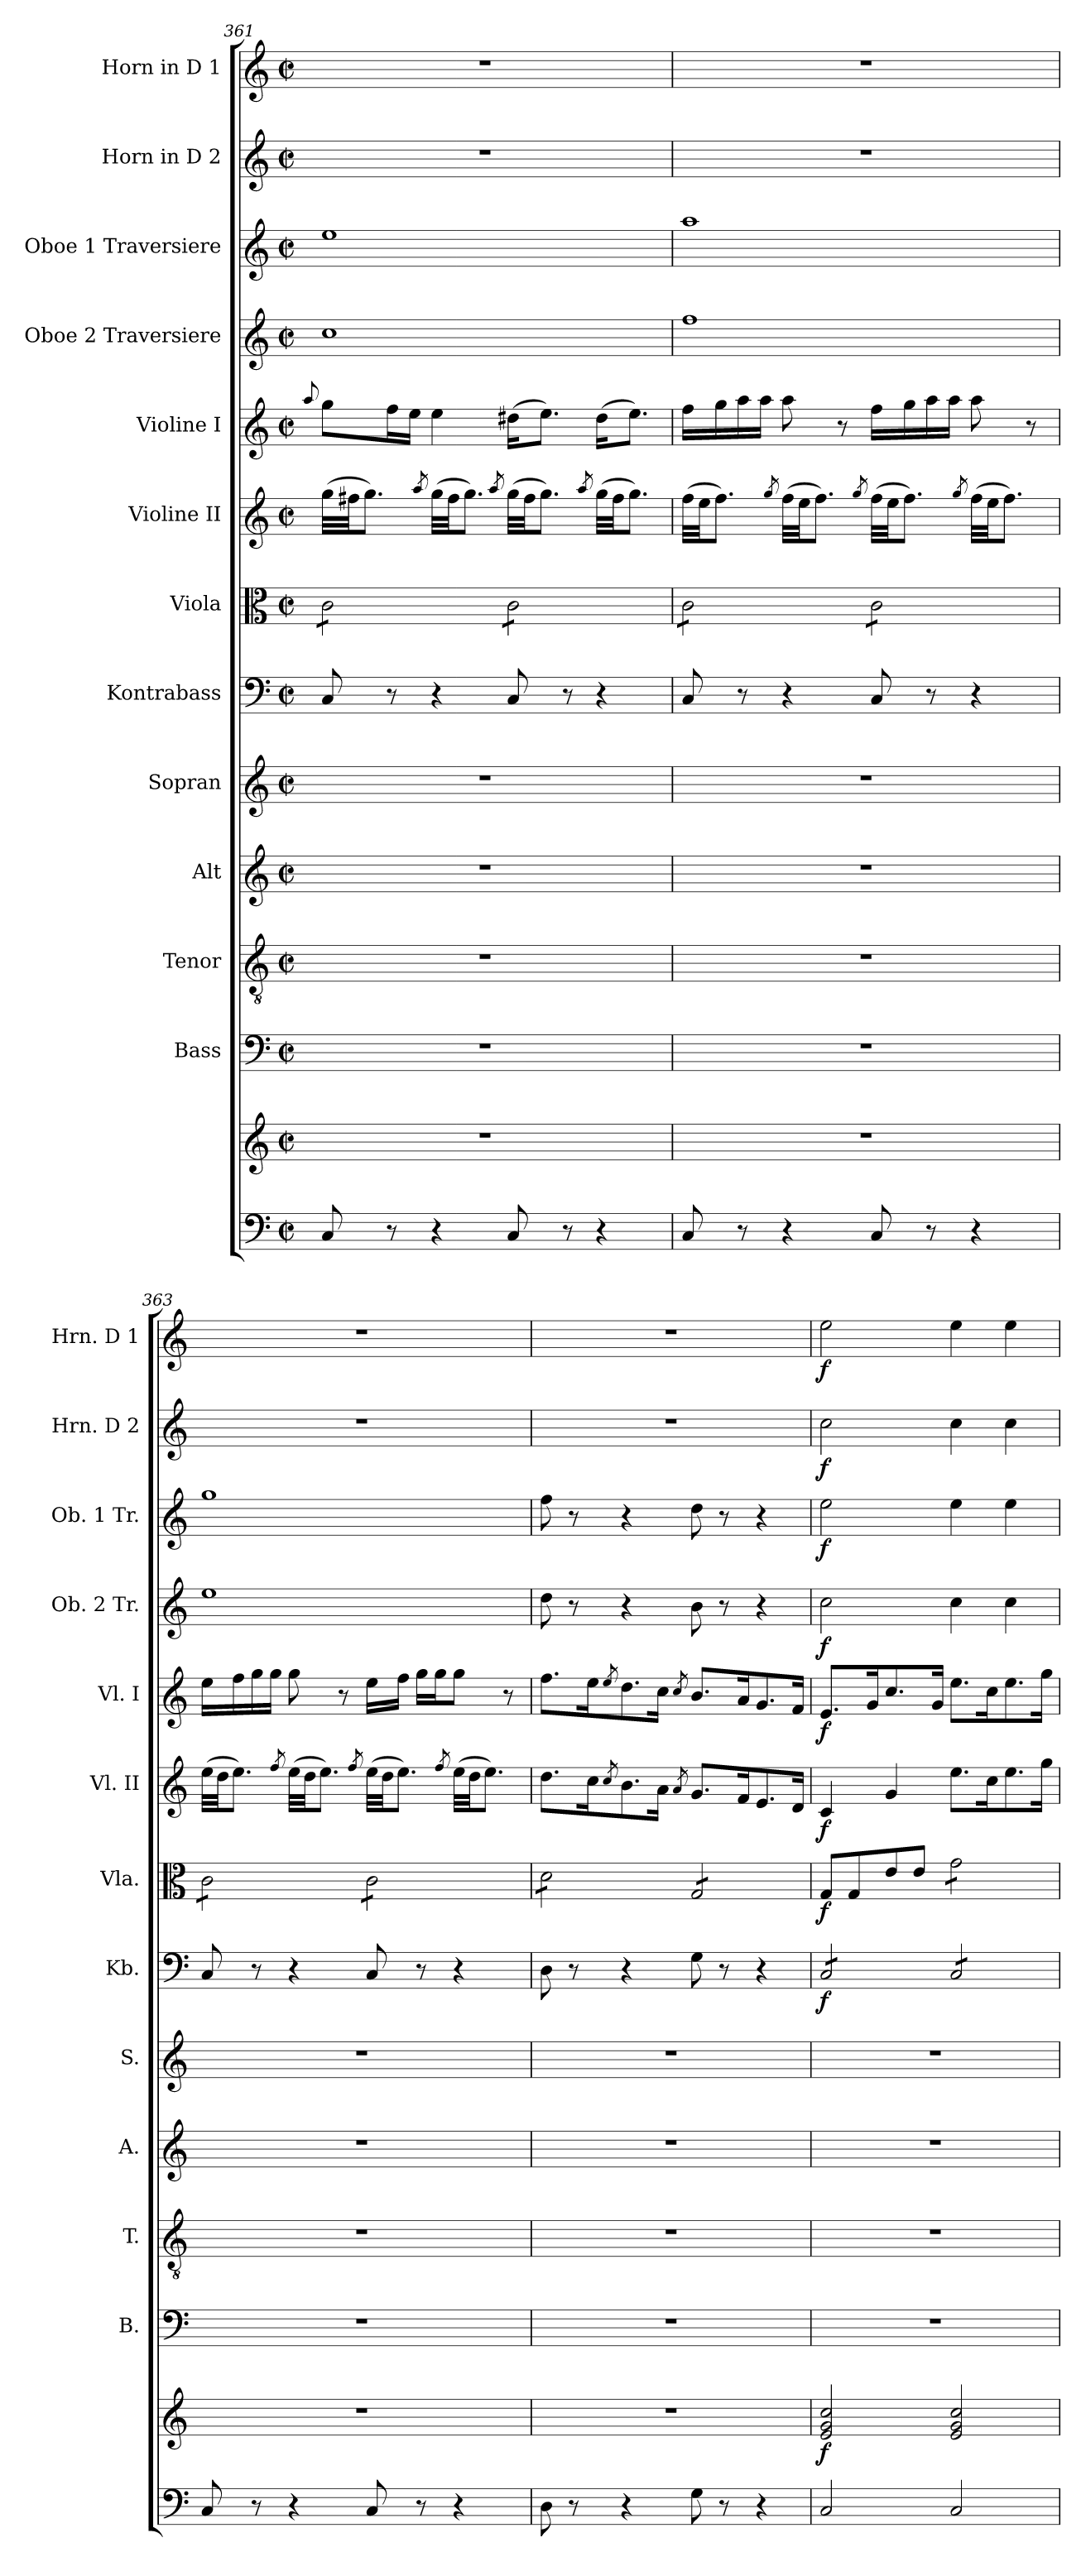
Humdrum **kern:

**kern	**kern	**dynam	**kern	**kern	**kern	**kern	**kern	**dynam	**kern	**dynam	**kern	**dynam	**kern	**dynam	**kern	**dynam	**kern	**dynam	**kern	**dynam	**kern	**dynam
*part13	*part13	*part13	*part12	*part11	*part10	*part9	*part8	*part8	*part7	*part7	*part6	*part6	*part5	*part5	*part4	*part4	*part3	*part3	*part2	*part2	*part1	*part1
*staff14	*staff13	*staff13/14	*staff12	*staff11	*staff10	*staff9	*staff8	*staff8	*staff7	*staff7	*staff6	*staff6	*staff5	*staff5	*staff4	*staff4	*staff3	*staff3	*staff2	*staff2	*staff1	*staff1
*	*	*	*I"Bass	*I"Tenor	*I"Alt	*I"Sopran	*I"Kontrabass	*	*I"Viola	*	*I"Violine II	*	*I"Violine I	*	*I"Oboe 2 Traversiere	*	*I"Oboe 1 Traversiere	*	*I"Horn in D 2	*	*I"Horn in D 1	*
*	*	*	*I'B.	*I'T.	*I'A.	*I'S.	*I'Kb.	*	*I'Vla.	*	*I'Vl. II	*	*I'Vl. I	*	*I'Ob. 2 Tr.	*	*I'Ob. 1 Tr.	*	*I'Hrn. D 2	*	*I'Hrn. D 1	*
!!LO:PB:g=z
*clefF4	*clefG2	*	*clefF4	*clefGv2	*clefG2	*clefG2	*clefF4	*	*clefC3	*	*clefG2	*	*clefG2	*	*clefG2	*	*clefG2	*	*clefG2	*	*clefG2	*
*	*	*	*	*	*	*	*ITrd7c12	*	*	*	*	*	*	*	*	*	*	*	*ITrd7c12	*	*ITrd7c12	*
*k[]	*k[]	*	*k[]	*k[]	*k[]	*k[]	*k[]	*	*k[]	*	*k[]	*	*k[]	*	*k[]	*	*k[]	*	*k[]	*	*k[]	*
*C:	*C:	*	*C:	*C:	*C:	*C:	*C:	*	*C:	*	*C:	*	*C:	*	*C:	*	*C:	*	*C:	*	*C:	*
*M2/2	*M2/2	*	*M2/2	*M2/2	*M2/2	*M2/2	*M2/2	*	*M2/2	*	*M2/2	*	*M2/2	*	*M2/2	*	*M2/2	*	*M2/2	*	*M2/2	*
*met(c|)	*met(c|)	*	*met(c|)	*met(c|)	*met(c|)	*met(c|)	*met(c|)	*	*met(c|)	*	*met(c|)	*	*met(c|)	*	*met(c|)	*	*met(c|)	*	*met(c|)	*	*met(c|)	*
=361	=361	=361	=361	=361	=361	=361	=361	=361	=361	=361	=361	=361	=361	=361	=361	=361	=361	=361	=361	=361	=361	=361
.	.	.	.	.	.	.	.	.	.	.	.	.	8qqaa/	.	.	.	.	.	.	.	.	.
*	*	*	*	*	*	*	*	*	*tremolo	*	*	*	*	*	*	*	*	*	*	*	*	*
8C/	1r	.	1r	1r	1r	1r	8CC/	.	8c\L	.	(>32gg\LLL	.	8gg\L	.	1cc	.	1ee	.	1r	.	1r	.
.	.	.	.	.	.	.	.	.	.	.	32ff#X\JJ	.	.	.	.	.	.	.	.	.	.	.
.	.	.	.	.	.	.	.	.	.	.	8.gg\J)	.	.	.	.	.	.	.	.	.	.	.
8r	.	.	.	.	.	.	8r	.	8c\	.	.	.	16ff\L	.	.	.	.	.	.	.	.	.
.	.	.	.	.	.	.	.	.	.	.	.	.	16ee\JJ	.	.	.	.	.	.	.	.	.
.	.	.	.	.	.	.	.	.	.	.	8qaa/	.	.	.	.	.	.	.	.	.	.	.
4r	.	.	.	.	.	.	4r	.	8c\	.	(>32gg\LLL	.	4ee\	.	.	.	.	.	.	.	.	.
.	.	.	.	.	.	.	.	.	.	.	32ff#\JJ	.	.	.	.	.	.	.	.	.	.	.
.	.	.	.	.	.	.	.	.	.	.	8.gg\J)	.	.	.	.	.	.	.	.	.	.	.
.	.	.	.	.	.	.	.	.	8c\J	.	.	.	.	.	.	.	.	.	.	.	.	.
.	.	.	.	.	.	.	.	.	.	.	8qaa/	.	.	.	.	.	.	.	.	.	.	.
8C/	.	.	.	.	.	.	8CC/	.	8c\L	.	(>32gg\LLL	.	(>16dd#X\KL	.	.	.	.	.	.	.	.	.
.	.	.	.	.	.	.	.	.	.	.	32ff#\JJ	.	.	.	.	.	.	.	.	.	.	.
.	.	.	.	.	.	.	.	.	.	.	8.gg\J)	.	8.ee\J)	.	.	.	.	.	.	.	.	.
8r	.	.	.	.	.	.	8r	.	8c\	.	.	.	.	.	.	.	.	.	.	.	.	.
.	.	.	.	.	.	.	.	.	.	.	8qaa/	.	.	.	.	.	.	.	.	.	.	.
4r	.	.	.	.	.	.	4r	.	8c\	.	(>32gg\LLL	.	(>16dd#\KL	.	.	.	.	.	.	.	.	.
.	.	.	.	.	.	.	.	.	.	.	32ff#\JJ	.	.	.	.	.	.	.	.	.	.	.
.	.	.	.	.	.	.	.	.	.	.	8.gg\J)	.	8.ee\J)	.	.	.	.	.	.	.	.	.
.	.	.	.	.	.	.	.	.	8c\J	.	.	.	.	.	.	.	.	.	.	.	.	.
=362	=362	=362	=362	=362	=362	=362	=362	=362	=362	=362	=362	=362	=362	=362	=362	=362	=362	=362	=362	=362	=362	=362
8C/	1r	.	1r	1r	1r	1r	8CC/	.	8c\L	.	(>32ff\LLL	.	16ff\LL	.	1ff	.	1aa	.	1r	.	1r	.
.	.	.	.	.	.	.	.	.	.	.	32ee\JJ	.	.	.	.	.	.	.	.	.	.	.
.	.	.	.	.	.	.	.	.	.	.	8.ff\J)	.	16gg\	.	.	.	.	.	.	.	.	.
8r	.	.	.	.	.	.	8r	.	8c\	.	.	.	16aa\	.	.	.	.	.	.	.	.	.
.	.	.	.	.	.	.	.	.	.	.	.	.	16aa\JJ	.	.	.	.	.	.	.	.	.
.	.	.	.	.	.	.	.	.	.	.	8qgg/	.	.	.	.	.	.	.	.	.	.	.
4r	.	.	.	.	.	.	4r	.	8c\	.	(>32ff\LLL	.	8aa\	.	.	.	.	.	.	.	.	.
.	.	.	.	.	.	.	.	.	.	.	32ee\JJ	.	.	.	.	.	.	.	.	.	.	.
.	.	.	.	.	.	.	.	.	.	.	8.ff\J)	.	.	.	.	.	.	.	.	.	.	.
.	.	.	.	.	.	.	.	.	8c\J	.	.	.	8r	.	.	.	.	.	.	.	.	.
.	.	.	.	.	.	.	.	.	.	.	8qgg/	.	.	.	.	.	.	.	.	.	.	.
8C/	.	.	.	.	.	.	8CC/	.	8c\L	.	(>32ff\LLL	.	16ff\LL	.	.	.	.	.	.	.	.	.
.	.	.	.	.	.	.	.	.	.	.	32ee\JJ	.	.	.	.	.	.	.	.	.	.	.
.	.	.	.	.	.	.	.	.	.	.	8.ff\J)	.	16gg\	.	.	.	.	.	.	.	.	.
8r	.	.	.	.	.	.	8r	.	8c\	.	.	.	16aa\	.	.	.	.	.	.	.	.	.
.	.	.	.	.	.	.	.	.	.	.	.	.	16aa\JJ	.	.	.	.	.	.	.	.	.
.	.	.	.	.	.	.	.	.	.	.	8qgg/	.	.	.	.	.	.	.	.	.	.	.
4r	.	.	.	.	.	.	4r	.	8c\	.	(>32ff\LLL	.	8aa\	.	.	.	.	.	.	.	.	.
.	.	.	.	.	.	.	.	.	.	.	32ee\JJ	.	.	.	.	.	.	.	.	.	.	.
.	.	.	.	.	.	.	.	.	.	.	8.ff\J)	.	.	.	.	.	.	.	.	.	.	.
.	.	.	.	.	.	.	.	.	8c\J	.	.	.	8r	.	.	.	.	.	.	.	.	.
=363	=363	=363	=363	=363	=363	=363	=363	=363	=363	=363	=363	=363	=363	=363	=363	=363	=363	=363	=363	=363	=363	=363
8C/	1r	.	1r	1r	1r	1r	8CC/	.	8c\L	.	(>32ee\LLL	.	16ee\LL	.	1ee	.	1gg	.	1r	.	1r	.
.	.	.	.	.	.	.	.	.	.	.	32dd\JJ	.	.	.	.	.	.	.	.	.	.	.
.	.	.	.	.	.	.	.	.	.	.	8.ee\J)	.	16ff\	.	.	.	.	.	.	.	.	.
8r	.	.	.	.	.	.	8r	.	8c\	.	.	.	16gg\	.	.	.	.	.	.	.	.	.
.	.	.	.	.	.	.	.	.	.	.	.	.	16gg\JJ	.	.	.	.	.	.	.	.	.
.	.	.	.	.	.	.	.	.	.	.	8qff/	.	.	.	.	.	.	.	.	.	.	.
4r	.	.	.	.	.	.	4r	.	8c\	.	(>32ee\LLL	.	8gg\	.	.	.	.	.	.	.	.	.
.	.	.	.	.	.	.	.	.	.	.	32dd\JJ	.	.	.	.	.	.	.	.	.	.	.
.	.	.	.	.	.	.	.	.	.	.	8.ee\J)	.	.	.	.	.	.	.	.	.	.	.
.	.	.	.	.	.	.	.	.	8c\J	.	.	.	8r	.	.	.	.	.	.	.	.	.
.	.	.	.	.	.	.	.	.	.	.	8qff/	.	.	.	.	.	.	.	.	.	.	.
8C/	.	.	.	.	.	.	8CC/	.	8c\L	.	(>32ee\LLL	.	16ee\LL	.	.	.	.	.	.	.	.	.
.	.	.	.	.	.	.	.	.	.	.	32dd\JJ	.	.	.	.	.	.	.	.	.	.	.
.	.	.	.	.	.	.	.	.	.	.	8.ee\J)	.	16ff\JJ	.	.	.	.	.	.	.	.	.
8r	.	.	.	.	.	.	8r	.	8c\	.	.	.	16gg\LL	.	.	.	.	.	.	.	.	.
.	.	.	.	.	.	.	.	.	.	.	.	.	16gg\J	.	.	.	.	.	.	.	.	.
.	.	.	.	.	.	.	.	.	.	.	8qff/	.	.	.	.	.	.	.	.	.	.	.
4r	.	.	.	.	.	.	4r	.	8c\	.	(>32ee\LLL	.	8gg\J	.	.	.	.	.	.	.	.	.
.	.	.	.	.	.	.	.	.	.	.	32dd\JJ	.	.	.	.	.	.	.	.	.	.	.
.	.	.	.	.	.	.	.	.	.	.	8.ee\J)	.	.	.	.	.	.	.	.	.	.	.
.	.	.	.	.	.	.	.	.	8c\J	.	.	.	8r	.	.	.	.	.	.	.	.	.
!!LO:PB:g=z
=364	=364	=364	=364	=364	=364	=364	=364	=364	=364	=364	=364	=364	=364	=364	=364	=364	=364	=364	=364	=364	=364	=364
8D\	1r	.	1r	1r	1r	1r	8DD\	.	8d\L	.	8.dd\L	.	8.ff\L	.	8dd\	.	8ff\	.	1r	.	1r	.
8r	.	.	.	.	.	.	8r	.	8d\	.	.	.	.	.	8r	.	8r	.	.	.	.	.
.	.	.	.	.	.	.	.	.	.	.	16cc\k	.	16ee\k	.	.	.	.	.	.	.	.	.
.	.	.	.	.	.	.	.	.	.	.	8qcc/	.	8qee/	.	.	.	.	.	.	.	.	.
4r	.	.	.	.	.	.	4r	.	8d\	.	8.b\	.	8.dd\	.	4r	.	4r	.	.	.	.	.
.	.	.	.	.	.	.	.	.	8d\J	.	.	.	.	.	.	.	.	.	.	.	.	.
.	.	.	.	.	.	.	.	.	.	.	16a\Jk	.	16cc\Jk	.	.	.	.	.	.	.	.	.
.	.	.	.	.	.	.	.	.	.	.	8qa/	.	8qcc/	.	.	.	.	.	.	.	.	.
8G\	.	.	.	.	.	.	8GG\	.	8G/L	.	8.g/L	.	8.b/L	.	8b\	.	8dd\	.	.	.	.	.
8r	.	.	.	.	.	.	8r	.	8G/	.	.	.	.	.	8r	.	8r	.	.	.	.	.
.	.	.	.	.	.	.	.	.	.	.	16f/k	.	16a/k	.	.	.	.	.	.	.	.	.
4r	.	.	.	.	.	.	4r	.	8G/	.	8.e/	.	8.g/	.	4r	.	4r	.	.	.	.	.
.	.	.	.	.	.	.	.	.	8G/J	.	.	.	.	.	.	.	.	.	.	.	.	.
*	*	*	*	*	*	*	*	*	*Xtremolo	*	*	*	*	*	*	*	*	*	*	*	*	*
.	.	.	.	.	.	.	.	.	.	.	16d/Jk	.	16f/Jk	.	.	.	.	.	.	.	.	.
=365	=365	=365	=365	=365	=365	=365	=365	=365	=365	=365	=365	=365	=365	=365	=365	=365	=365	=365	=365	=365	=365	=365
!	!	!LO:DY:b	!	!	!	!	!	!LO:DY:b	!	!LO:DY:b	!	!LO:DY:b	!	!LO:DY:b	!	!LO:DY:b	!	!LO:DY:b	!	!LO:DY:b	!	!LO:DY:b
*	*	*	*	*	*	*	*tremolo	*	*	*	*	*	*	*	*	*	*	*	*	*	*	*
2C/	2e/ 2g/ 2cc/	f	1r	1r	1r	1r	8CC/L	f	8G/L	f	4c/	f	8.e/L	f	2cc\	f	2ee\	f	2c\	f	2e\	f
.	.	.	.	.	.	.	8CC/	.	8G/	.	.	.	.	.	.	.	.	.	.	.	.	.
.	.	.	.	.	.	.	.	.	.	.	.	.	16g/k	.	.	.	.	.	.	.	.	.
.	.	.	.	.	.	.	8CC/	.	8e/	.	4g/	.	8.cc/	.	.	.	.	.	.	.	.	.
.	.	.	.	.	.	.	8CC/J	.	8e/J	.	.	.	.	.	.	.	.	.	.	.	.	.
.	.	.	.	.	.	.	.	.	.	.	.	.	16g/Jk	.	.	.	.	.	.	.	.	.
*	*	*	*	*	*	*	*	*	*tremolo	*	*	*	*	*	*	*	*	*	*	*	*	*
2C/	2e/ 2g/ 2cc/	.	.	.	.	.	8CC/L	.	8g\L	.	8.ee\L	.	8.ee\L	.	4cc\	.	4ee\	.	4c\	.	4e\	.
.	.	.	.	.	.	.	8CC/	.	8g\	.	.	.	.	.	.	.	.	.	.	.	.	.
.	.	.	.	.	.	.	.	.	.	.	16cc\k	.	16cc\k	.	.	.	.	.	.	.	.	.
.	.	.	.	.	.	.	8CC/	.	8g\	.	8.ee\	.	8.ee\	.	4cc\	.	4ee\	.	4c\	.	4e\	.
.	.	.	.	.	.	.	8CC/J	.	8g\J	.	.	.	.	.	.	.	.	.	.	.	.	.
*	*	*	*	*	*	*	*	*	*Xtremolo	*	*	*	*	*	*	*	*	*	*	*	*	*
*	*	*	*	*	*	*	*Xtremolo	*	*	*	*	*	*	*	*	*	*	*	*	*	*	*
.	.	.	.	.	.	.	.	.	.	.	16gg\Jk	.	16gg\Jk	.	.	.	.	.	.	.	.	.
=	=	=	=	=	=	=	=	=	=	=	=	=	=	=	=	=	=	=	=	=	=	=
*-	*-	*-	*-	*-	*-	*-	*-	*-	*-	*-	*-	*-	*-	*-	*-	*-	*-	*-	*-	*-	*-	*-
